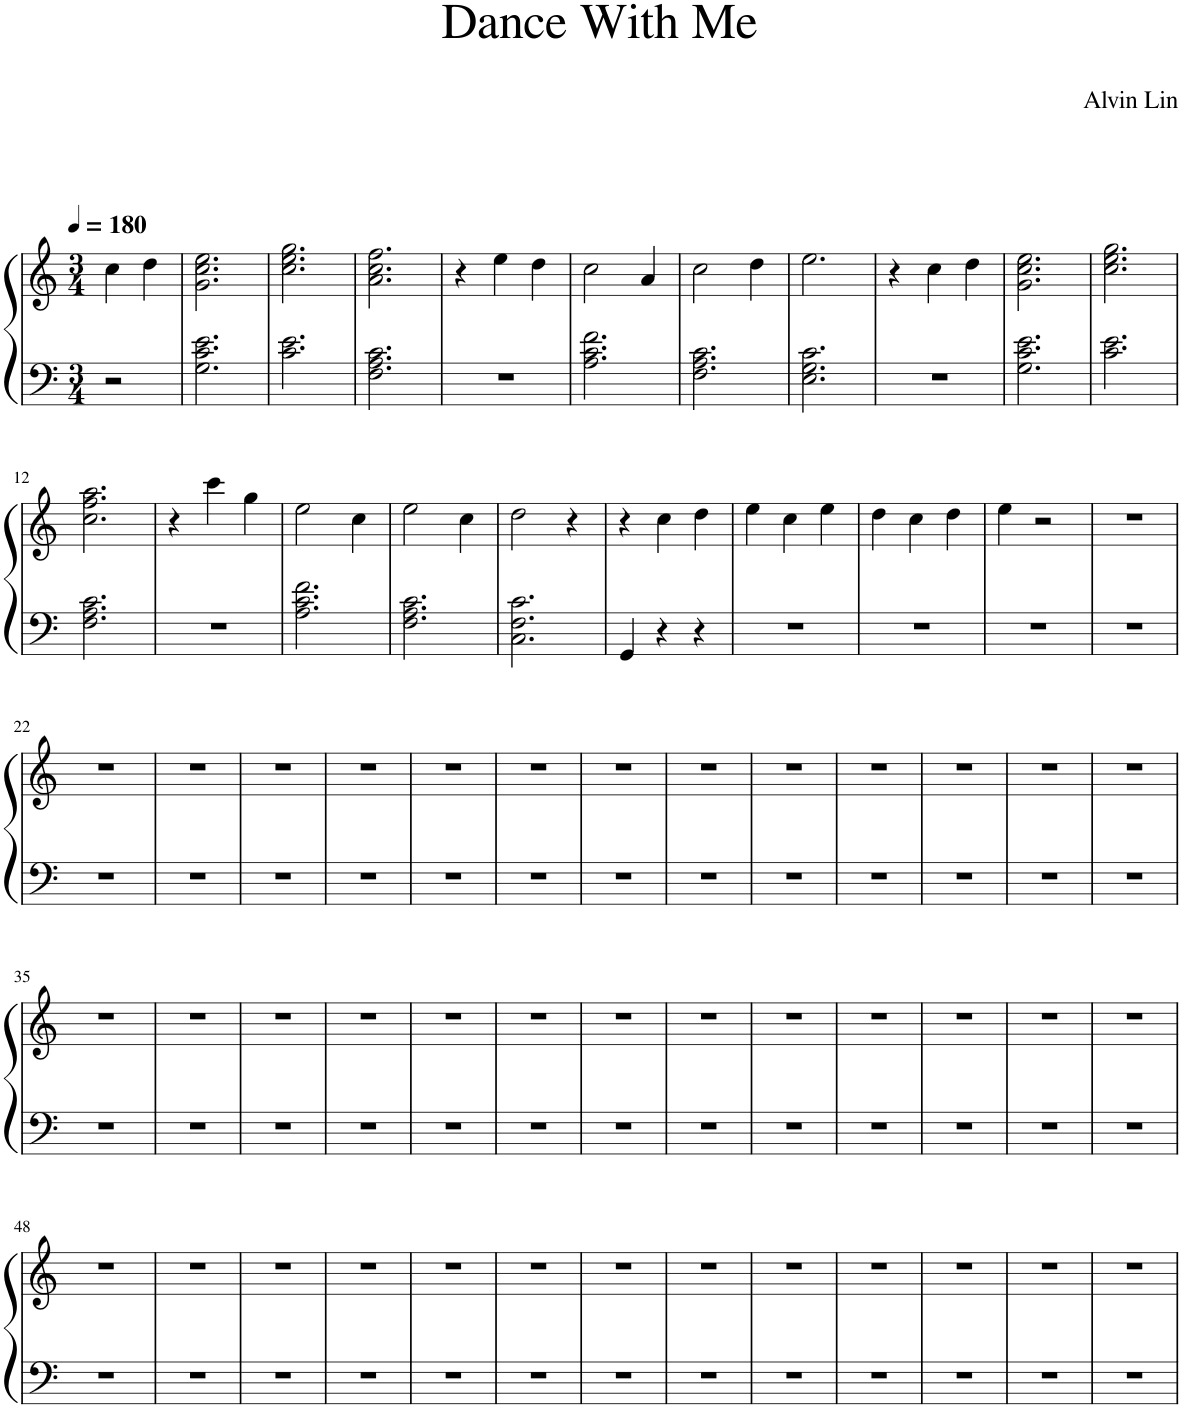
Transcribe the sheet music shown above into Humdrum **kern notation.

**kern	**kern
*part1	*part1
*staff2	*staff1
*I"Piano	*
*I'Pno.	*
*clefF4	*clefG2
*k[]	*k[]
*M3/4	*M3/4
*MM180	*MM180
=1	=1
2r	4cc\
.	4dd\
=2	=2
2.G\ 2.c\ 2.e\	2.g\ 2.cc\ 2.ee\
=3	=3
2.c\ 2.e\	2.cc\ 2.ee\ 2.gg\
=4	=4
2.F\ 2.A\ 2.c\	2.a\ 2.cc\ 2.ff\
=5	=5
2.r	4r
.	4ee\
.	4dd\
=6	=6
2.A\ 2.c\ 2.f\	2cc\
.	4a/
=7	=7
2.F\ 2.A\ 2.c\	2cc\
.	4dd\
=8	=8
2.E\ 2.G\ 2.c\	2.ee\
=9	=9
2.r	4r
.	4cc\
.	4dd\
=10	=10
2.G\ 2.c\ 2.e\	2.g\ 2.cc\ 2.ee\
=11	=11
2.c\ 2.e\	2.cc\ 2.ee\ 2.gg\
!!LO:LB:g=z
=12	=12
2.F\ 2.A\ 2.c\	2.cc\ 2.ff\ 2.aa\
=13	=13
2.r	4r
.	4ccc\
.	4gg\
=14	=14
2.A\ 2.c\ 2.f\	2ee\
.	4cc\
=15	=15
2.F\ 2.A\ 2.c\	2ee\
.	4cc\
=16	=16
2.C\ 2.F\ 2.c\	2dd\
.	4r
=17	=17
4GG/	4r
4r	4cc\
4r	4dd\
=18	=18
2.r	4ee\
.	4cc\
.	4ee\
=19	=19
2.r	4dd\
.	4cc\
.	4dd\
=20	=20
2.r	4ee\
.	2r
=21	=21
2.r	2.r
!!LO:LB:g=z
=22	=22
2.r	2.r
=23	=23
2.r	2.r
=24	=24
2.r	2.r
=25	=25
2.r	2.r
=26	=26
2.r	2.r
=27	=27
2.r	2.r
=28	=28
2.r	2.r
=29	=29
2.r	2.r
=30	=30
2.r	2.r
=31	=31
2.r	2.r
=32	=32
2.r	2.r
=33	=33
2.r	2.r
=34	=34
2.r	2.r
!!LO:LB:g=z
=35	=35
2.r	2.r
=36	=36
2.r	2.r
=37	=37
2.r	2.r
=38	=38
2.r	2.r
=39	=39
2.r	2.r
=40	=40
2.r	2.r
=41	=41
2.r	2.r
=42	=42
2.r	2.r
=43	=43
2.r	2.r
=44	=44
2.r	2.r
=45	=45
2.r	2.r
=46	=46
2.r	2.r
=47	=47
2.r	2.r
!!LO:LB:g=z
=48	=48
2.r	2.r
=49	=49
2.r	2.r
=50	=50
2.r	2.r
=51	=51
2.r	2.r
=52	=52
2.r	2.r
=53	=53
2.r	2.r
=54	=54
2.r	2.r
=55	=55
2.r	2.r
=56	=56
2.r	2.r
=57	=57
2.r	2.r
=58	=58
2.r	2.r
=59	=59
2.r	2.r
=60	=60
2.r	2.r
=	=
*-	*-
